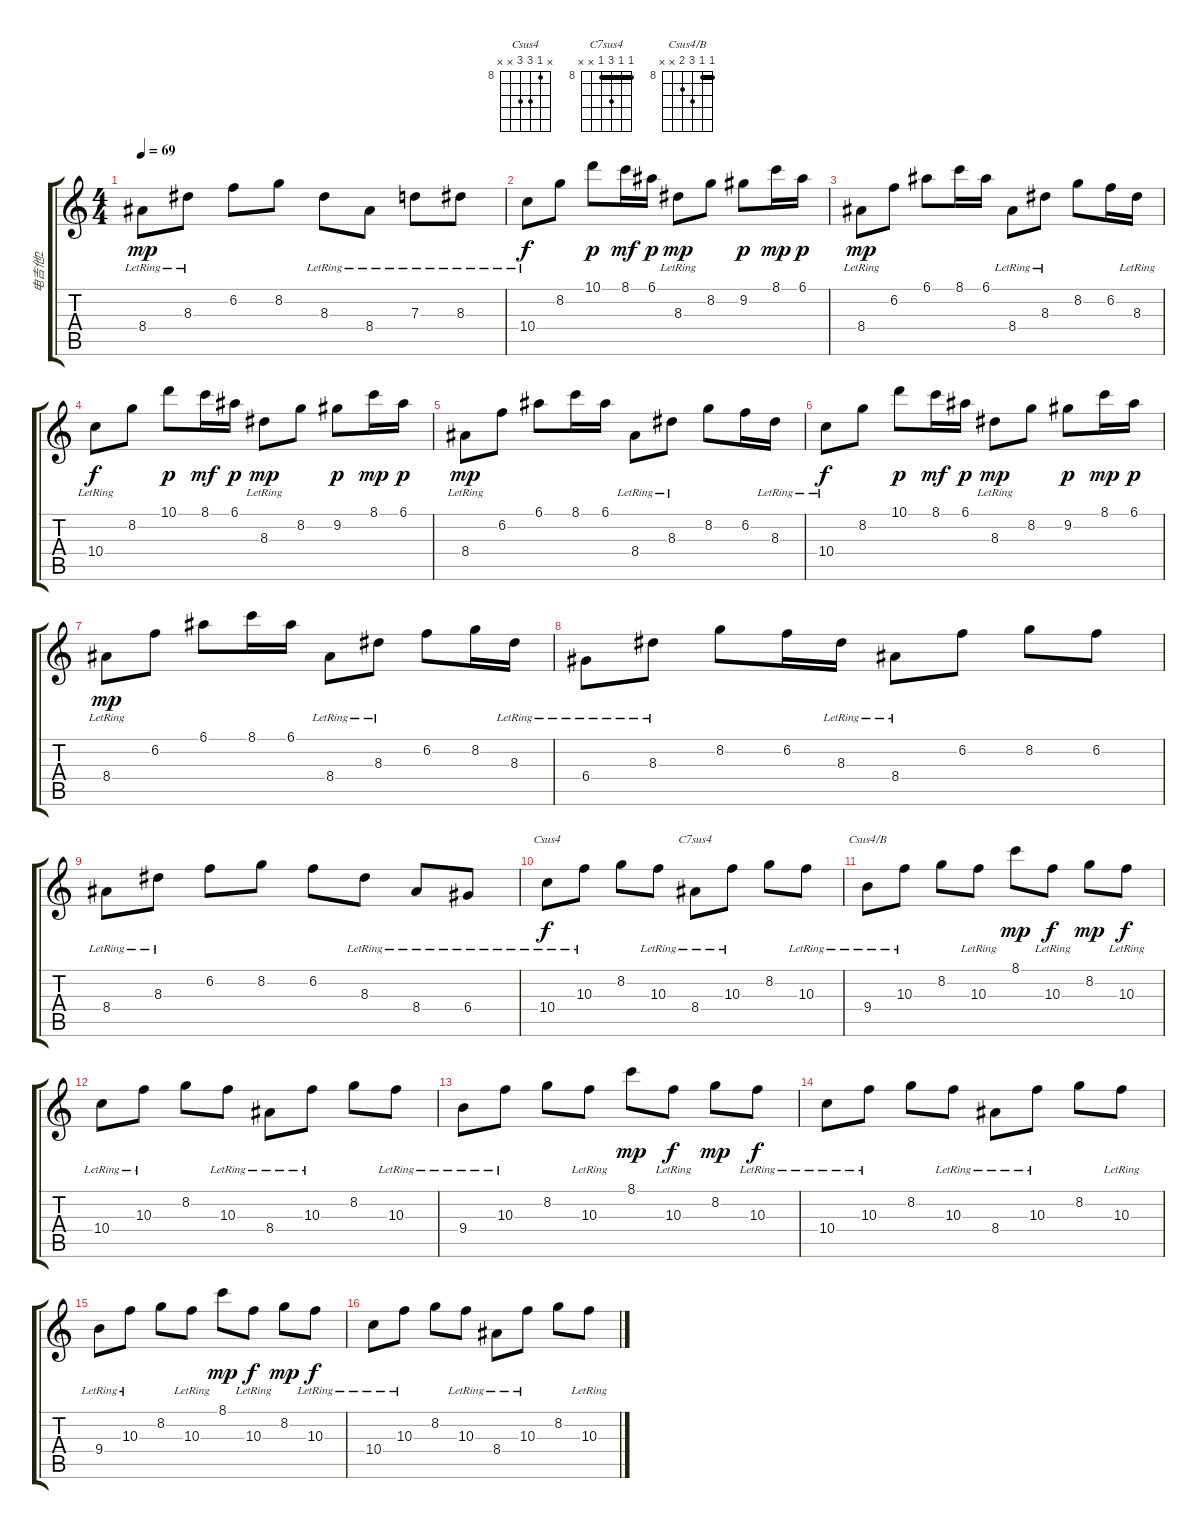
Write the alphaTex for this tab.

\track ("电吉他2" "电吉他2") {instrument electricguitarmuted}
\staff {score tabs}
\tuning (E4 B3 G3 D3 A2 E2) {hide}
\chord ("Csus4" x 8 10 10 x x) {firstfret 8}
\chord ("C7sus4" 8 8 10 8 x x) {firstfret 8 barre 8}
\chord ("Csus4/B" 8 8 10 9 x x) {firstfret 8 barre 8}
\ts (4 4)
\tempo 69
\clef g2
\ks c
8.4{lr}.8{dy mp} 8.3{lr}.8 6.2.8 8.2.8 8.3{lr}.8 8.4{lr}.8 7.3{lr}.8 8.3{lr}.8 |
10.4{lr}.8{dy f} 8.2.8 10.1.8{dy p} 8.1.16{dy mf} 6.1.16{dy p} 8.3{lr}.8{dy mp} 8.2.8 9.2.8{dy p} 8.1.16{dy mp} 6.1.16{dy p} |
8.4{lr}.8{dy mp} 6.2.8 6.1.8 8.1.16 6.1.16 8.4{lr}.8 8.3{lr}.8 8.2.8 6.2.16 8.3{lr}.16 |
10.4{lr}.8{dy f} 8.2.8 10.1.8{dy p} 8.1.16{dy mf} 6.1.16{dy p} 8.3{lr}.8{dy mp} 8.2.8 9.2.8{dy p} 8.1.16{dy mp} 6.1.16{dy p} |
8.4{lr}.8{dy mp} 6.2.8 6.1.8 8.1.16 6.1.16 8.4{lr}.8 8.3{lr}.8 8.2.8 6.2.16 8.3{lr}.16 |
10.4{lr}.8{dy f} 8.2.8 10.1.8{dy p} 8.1.16{dy mf} 6.1.16{dy p} 8.3{lr}.8{dy mp} 8.2.8 9.2.8{dy p} 8.1.16{dy mp} 6.1.16{dy p} |
8.4{lr}.8{dy mp} 6.2.8 6.1.8 8.1.16 6.1.16 8.4{lr}.8 8.3{lr}.8 6.2.8 8.2.16 8.3{lr}.16 |
6.4{lr}.8 8.3{lr}.8 8.2.8 6.2.16 8.3{lr}.16 8.4{lr}.8 6.2.8 8.2.8 6.2.8 |
8.4{lr}.8 8.3{lr}.8 6.2.8 8.2.8 6.2.8 8.3{lr}.8 8.4{lr}.8 6.4{lr}.8 |
10.4{lr}.8{ch "Csus4" dy f} 10.3{lr}.8 8.2.8 10.3{lr}.8 8.4{lr}.8{ch "C7sus4"} 10.3{lr}.8 8.2.8 10.3{lr}.8 |
9.4{lr}.8{ch "Csus4/B"} 10.3{lr}.8 8.2.8 10.3{lr}.8 8.1.8{dy mp} 10.3{lr}.8{dy f} 8.2.8{dy mp} 10.3{lr}.8{dy f} |
10.4{lr}.8 10.3{lr}.8 8.2.8 10.3{lr}.8 8.4{lr}.8 10.3{lr}.8 8.2.8 10.3{lr}.8 |
9.4{lr}.8 10.3{lr}.8 8.2.8 10.3{lr}.8 8.1.8{dy mp} 10.3{lr}.8{dy f} 8.2.8{dy mp} 10.3{lr}.8{dy f} |
10.4{lr}.8 10.3{lr}.8 8.2.8 10.3{lr}.8 8.4{lr}.8 10.3{lr}.8 8.2.8 10.3{lr}.8 |
9.4{lr}.8 10.3{lr}.8 8.2.8 10.3{lr}.8 8.1.8{dy mp} 10.3{lr}.8{dy f} 8.2.8{dy mp} 10.3{lr}.8{dy f} |
10.4{lr}.8 10.3{lr}.8 8.2.8 10.3{lr}.8 8.4{lr}.8 10.3{lr}.8 8.2.8 10.3{lr}.8
